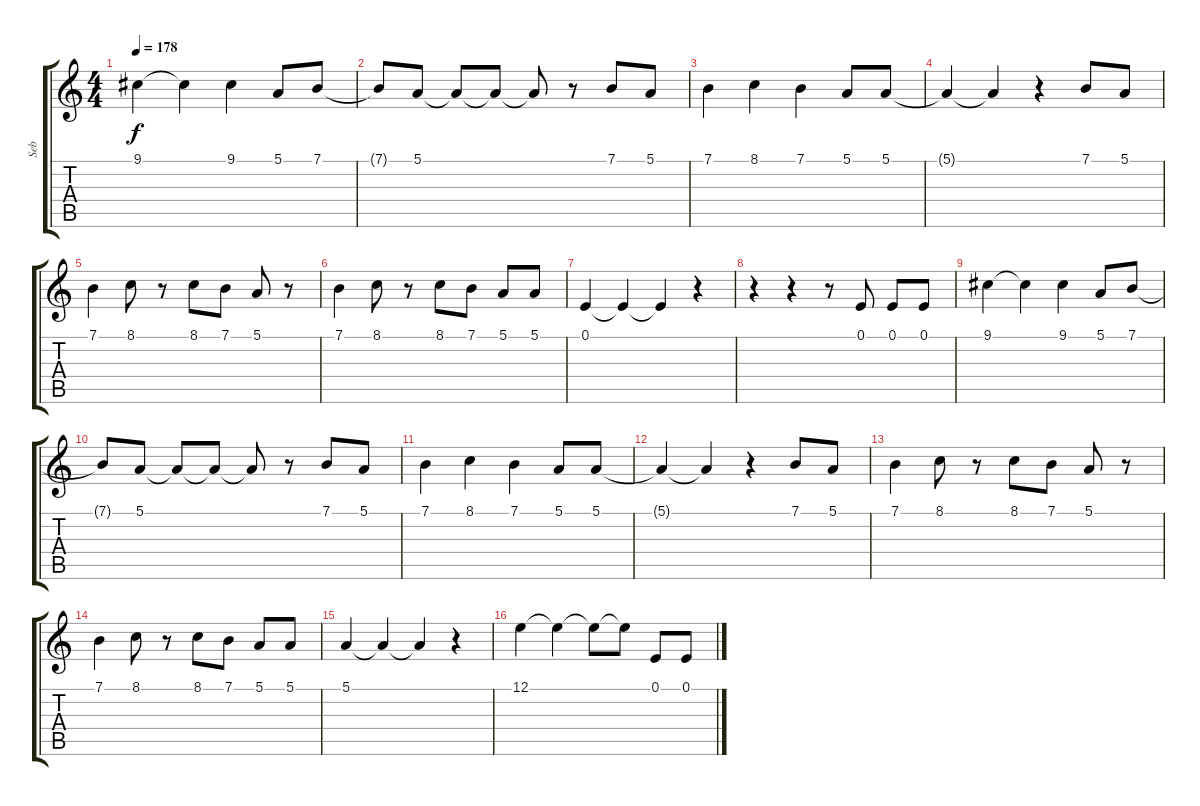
\track ("Seb" "Seb") {instrument harmonica}
\staff {score tabs}
\tuning (E4 B3 G3 D3 A2 E2) {hide}
\ts (4 4)
\tempo 178
\clef g2
\ks c
9.1.4{dy f} 9.1{t}.4 9.1.4 5.1.8 7.1.8 |
7.1{t}.8 5.1.8 5.1{t}.8 5.1{t}.8 5.1{t}.8 r.8 7.1.8 5.1.8 |
7.1.4 8.1.4 7.1.4 5.1.8 5.1.8 |
5.1{t}.4 5.1{t}.4 r.4 7.1.8 5.1.8 |
7.1.4 8.1.8 r.8 8.1.8 7.1.8 5.1.8 r.8 |
7.1.4 8.1.8 r.8 8.1.8 7.1.8 5.1.8 5.1.8 |
0.1.4 0.1{t}.4 0.1{t}.4 r.4 |
r.4 r.4 r.8 0.1.8 0.1.8 0.1.8 |
9.1.4 9.1{t}.4 9.1.4 5.1.8 7.1.8 |
7.1{t}.8 5.1.8 5.1{t}.8 5.1{t}.8 5.1{t}.8 r.8 7.1.8 5.1.8 |
7.1.4 8.1.4 7.1.4 5.1.8 5.1.8 |
5.1{t}.4 5.1{t}.4 r.4 7.1.8 5.1.8 |
7.1.4 8.1.8 r.8 8.1.8 7.1.8 5.1.8 r.8 |
7.1.4 8.1.8 r.8 8.1.8 7.1.8 5.1.8 5.1.8 |
5.1.4 5.1{t}.4 5.1{t}.4 r.4 |
12.1.4 12.1{t}.4 12.1{t}.8 12.1{t}.8 0.1.8 0.1.8
